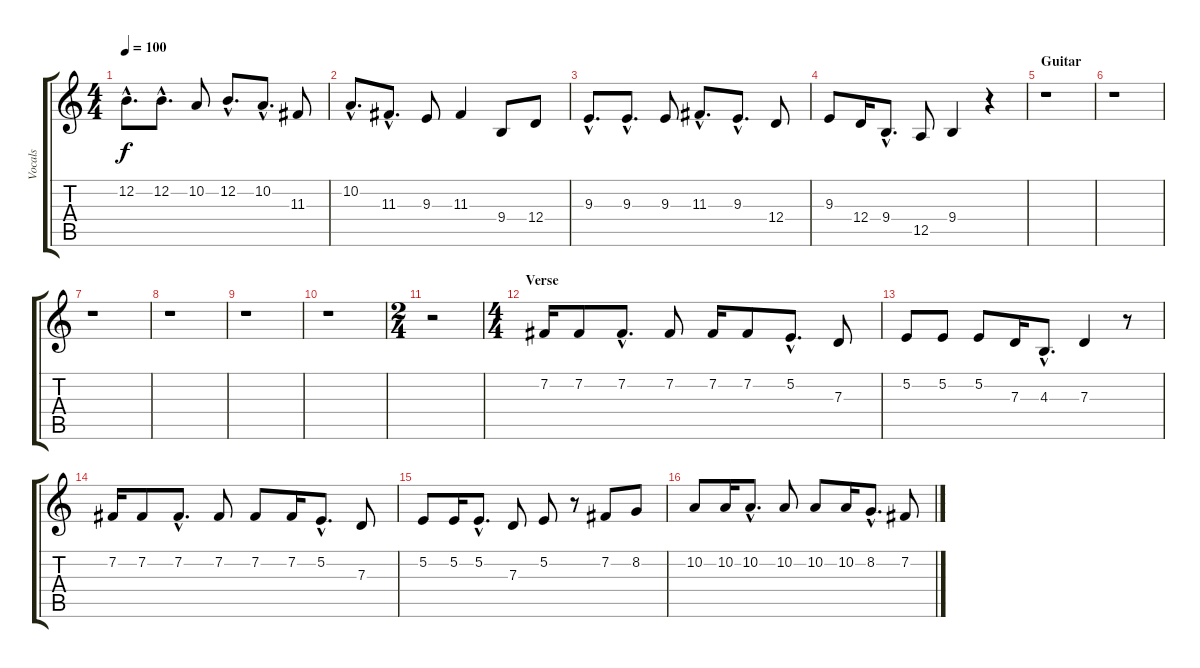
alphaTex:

\track ("Vocals" "Vocals") {instrument lead2sawtooth}
\staff {score tabs}
\tuning (E4 B3 G3 D3 A2 E2) {hide}
\ts (4 4)
\tempo 100
\clef g2
\ks c
12.2{hac}.8{d dy f} 12.2{hac}.8{d} 10.2.8 12.2{hac}.8{d} 10.2{hac}.8{d} 11.3.8 |
10.2{hac}.8{d} 11.3{hac}.8{d} 9.3.8 11.3.4 9.4.8 12.4.8 |
9.3{hac}.8{d} 9.3{hac}.8{d} 9.3.8 11.3{hac}.8{d} 9.3{hac}.8{d} 12.4.8 |
9.3.8 12.4.16 9.4{hac}.8{d} 12.5.8 9.4.4 r.4 |
\section ("" "Guitar")
r.1 |
r.1 |
r.1 |
r.1 |
r.1 |
r.1 |
\ts (2 4)
r.2 |
\ts (4 4)
\section ("" "Verse")
7.2.16 7.2.8 7.2{hac}.8{d} 7.2.8 7.2.16 7.2.8 5.2{hac}.8{d} 7.3.8 |
5.2.8 5.2.8 5.2.8 7.3.16 4.3{hac}.8{d} 7.3.4 r.8 |
7.2.16 7.2.8 7.2{hac}.8{d} 7.2.8 7.2.8 7.2.16 5.2{hac}.8{d} 7.3.8 |
5.2.8 5.2.16 5.2{hac}.8{d} 7.3.8 5.2.8 r.8 7.2.8 8.2.8 |
\section ("" "")
10.2.8 10.2.16 10.2{hac}.8{d} 10.2.8 10.2.8 10.2.16 8.2{hac}.8{d} 7.2.8
